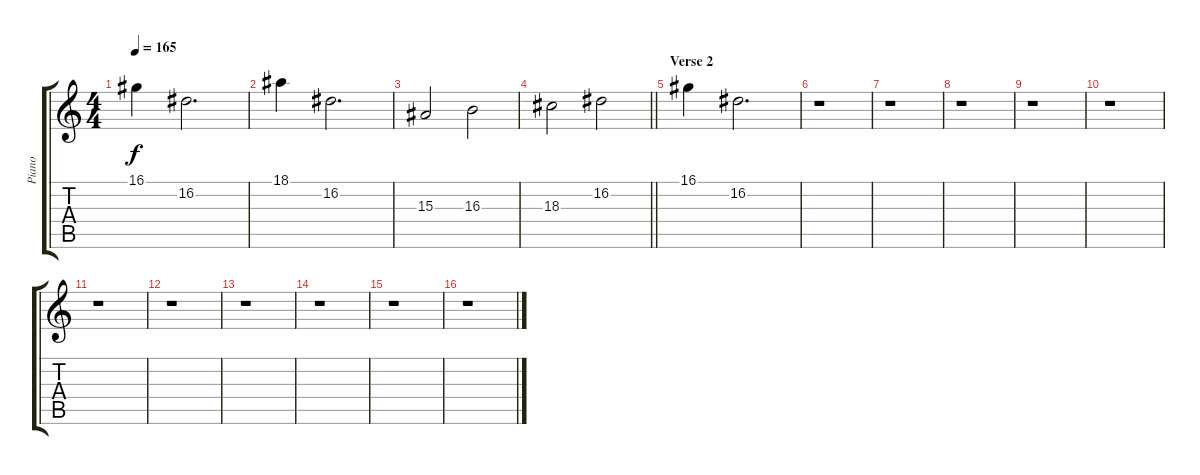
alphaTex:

\track ("Piano" "Piano") {instrument brightacousticpiano}
\staff {score tabs}
\tuning (E4 B3 G3 D3 A2 E2) {hide}
\ts (4 4)
\tempo 165
\clef g2
\ks c
16.1.4{dy f} 16.2.2{d} |
18.1.4 16.2.2{d} |
15.3.2 16.3.2 |
\barLineRight lightlight
18.3.2 16.2.2 |
\section ("" "Verse 2")
16.1.4 16.2.2{d} |
r.1 |
r.1 |
r.1 |
r.1 |
r.1 |
r.1 |
r.1 |
r.1 |
r.1 |
r.1 |
r.1
